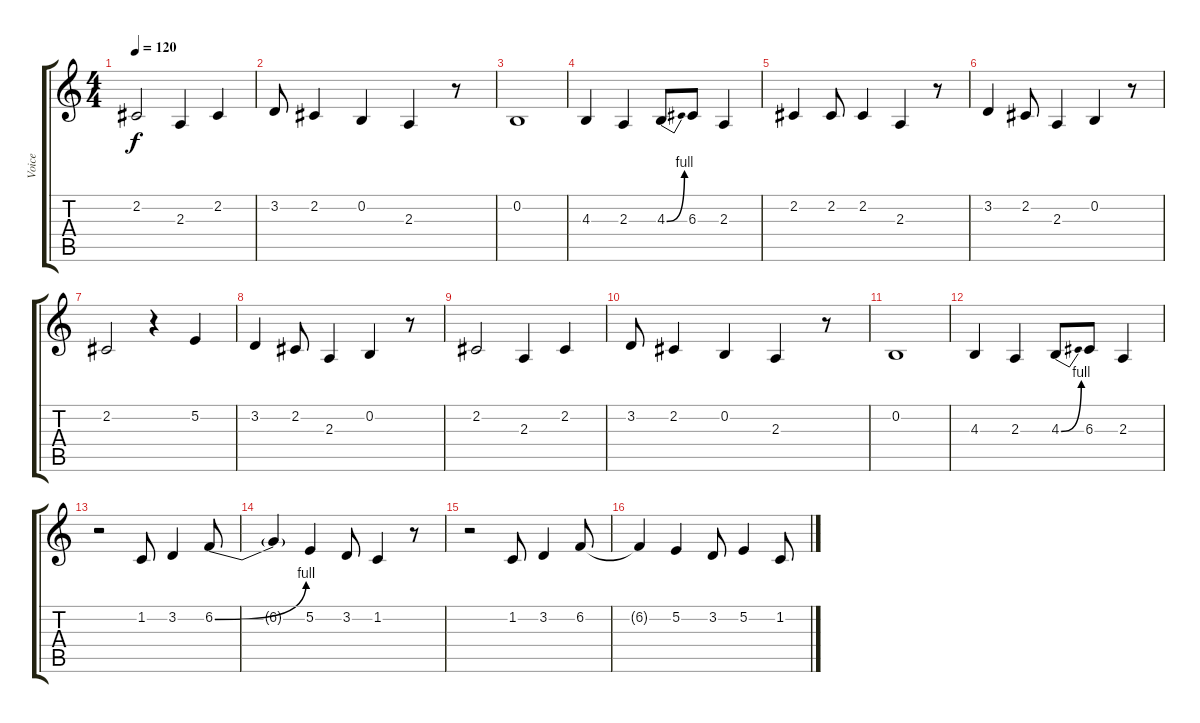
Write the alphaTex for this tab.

\track ("Voice" "Voice") {instrument electricgrandpiano}
\staff {score tabs}
\tuning (E4 B3 G3 D3 A2 E2) {hide}
\ts (4 4)
\tempo 120
\clef g2
\ks c
2.2.2{dy f} 2.3.4 2.2.4 |
3.2.8 2.2.4 0.2.4 2.3.4 r.8 |
0.2.1 |
4.3.4 2.3.4 4.3{be (bend 0 0 60 4)}.8 6.3.8 2.3.4 |
2.2.4 2.2.8 2.2.4 2.3.4 r.8 |
3.2.4 2.2.8 2.3.4 0.2.4 r.8 |
2.2.2 r.4 5.2.4 |
3.2.4 2.2.8 2.3.4 0.2.4 r.8 |
2.2.2 2.3.4 2.2.4 |
3.2.8 2.2.4 0.2.4 2.3.4 r.8 |
0.2.1 |
4.3.4 2.3.4 4.3{be (bend 0 0 60 4)}.8 6.3.8 2.3.4 |
r.2 1.2.8 3.2.4 6.2{be (bend 0 0 60 4)}.8 |
6.2{t}.4 5.2.4 3.2.8 1.2.4 r.8 |
r.2 1.2.8 3.2.4 6.2.8 |
6.2{t}.4 5.2.4 3.2.8 5.2.4 1.2.8
